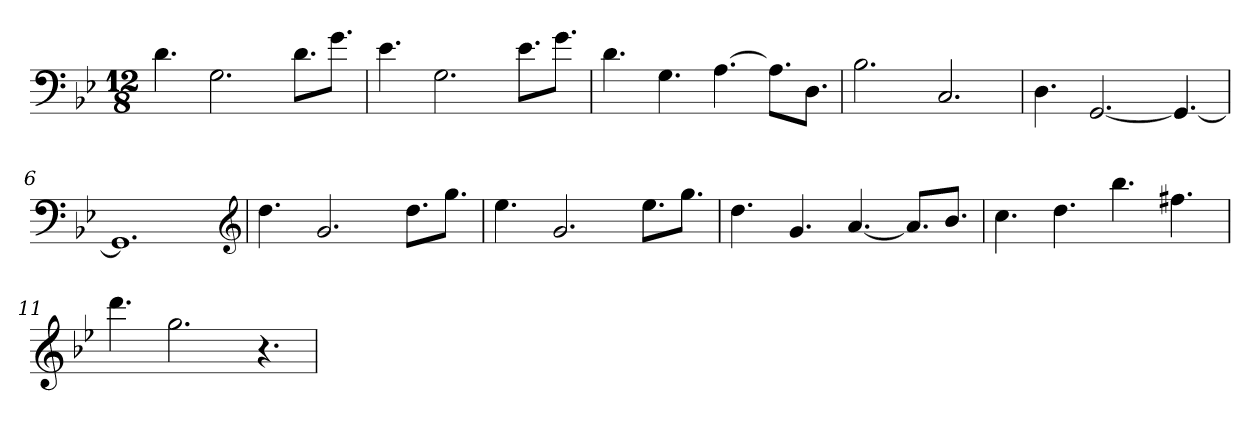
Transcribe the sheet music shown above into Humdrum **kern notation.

**kern
*part1
*staff1
*clefF4
*k[b-e-]
*g:
*M12/8
*MM62
=1
4.d
2.G
8.dL
8.gJ
=2
4.e-
2.G
8.e-L
8.gJ
=3
4.d
4.G
[4.A
8.AL]
8.DJ
=4
2.B-
2.C
=5
4.D
[2.GG
4.GG_
=6
1.GG]
*clefG2
=7
4.dd
2.g
8.ddL
8.ggJ
=8
4.ee-
2.g
8.ee-L
8.ggJ
=9
4.dd
4.g
[4.a
8.aL]
8.b-J
=10
4.cc
4.dd
4.bb-
4.ff#X
=11
4.ddd
2.gg
4.r
=
*-
